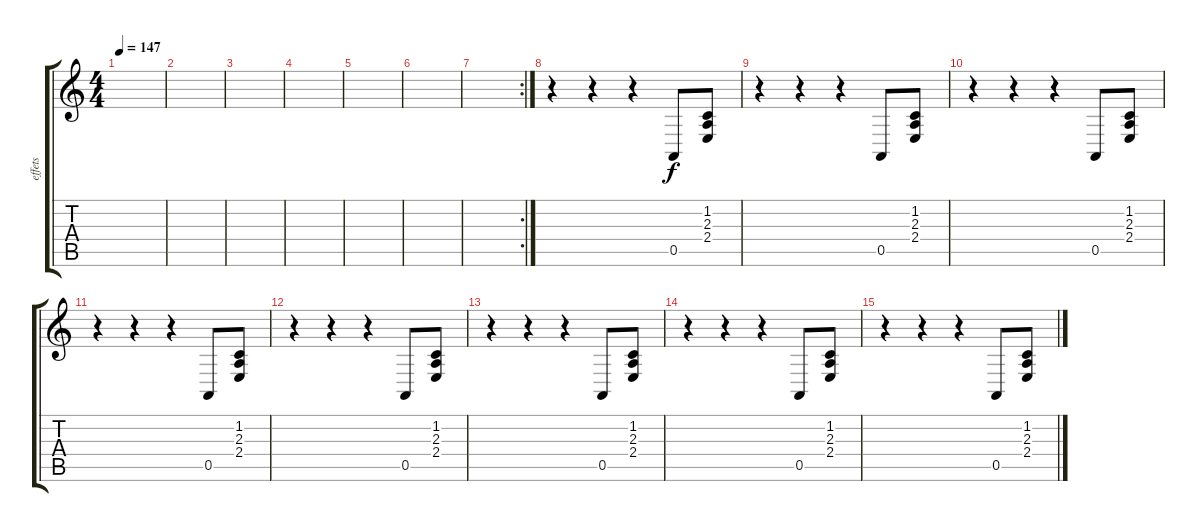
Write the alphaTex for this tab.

\track ("effets" "effets") {instrument xylophone}
\staff {score tabs}
\tuning (E4 B3 G3 D3 A2 E2) {hide}
\ts (4 4)
\tempo 147
\clef g2
\ks c
|
|
|
|
|
|
\rc 2
|
r.4 r.4 r.4 0.5.8 (1.2 2.3 2.4).8 |
r.4 r.4 r.4 0.5.8 (1.2 2.3 2.4).8 |
r.4 r.4 r.4 0.5.8 (1.2 2.3 2.4).8 |
r.4 r.4 r.4 0.5.8 (1.2 2.3 2.4).8 |
r.4 r.4 r.4 0.5.8 (1.2 2.3 2.4).8 |
r.4 r.4 r.4 0.5.8 (1.2 2.3 2.4).8 |
r.4 r.4 r.4 0.5.8 (1.2 2.3 2.4).8 |
r.4 r.4 r.4 0.5.8 (1.2 2.3 2.4).8
